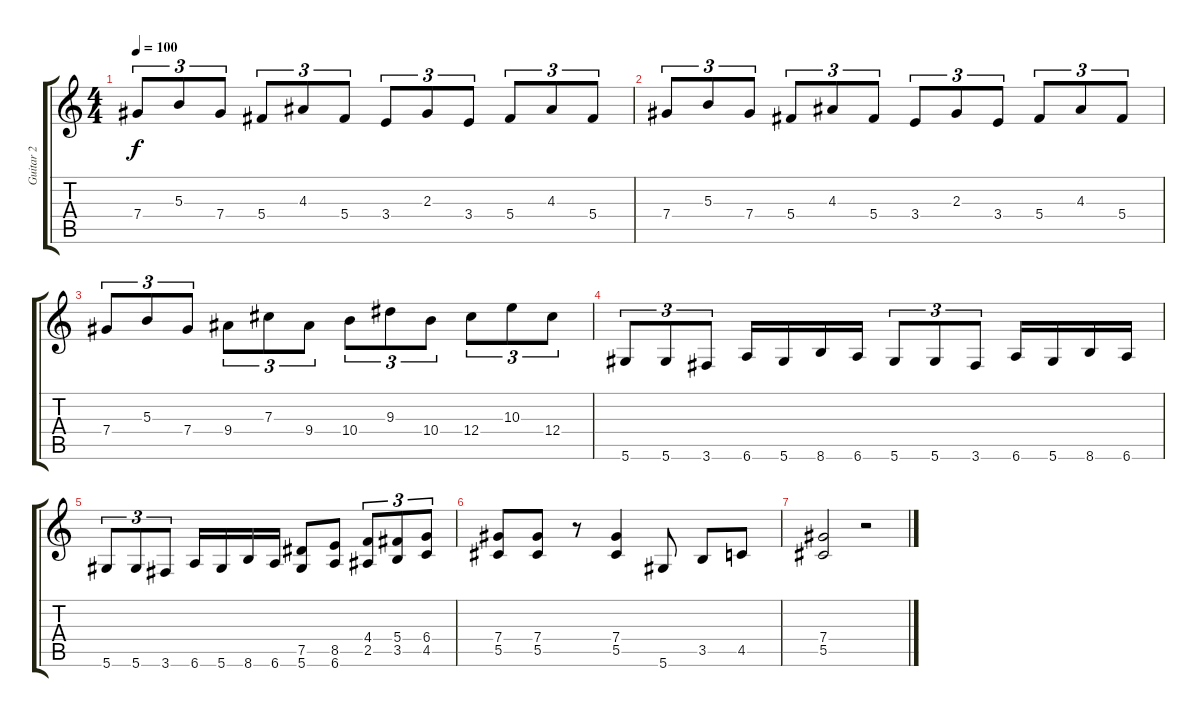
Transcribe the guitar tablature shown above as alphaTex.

\track ("Guitar 2" "Guitar 2") {instrument distortionguitar}
\staff {score tabs}
\tuning (Eb4 Bb3 Gb3 Db3 Ab2 Eb2) {hide}
\ts (4 4)
\tempo 100
\clef g2
\ks c
7.4.8{tu (3 2) dy f} 5.3.8{tu (3 2)} 7.4.8{tu (3 2)} 5.4.8{tu (3 2)} 4.3.8{tu (3 2)} 5.4.8{tu (3 2)} 3.4.8{tu (3 2)} 2.3.8{tu (3 2)} 3.4.8{tu (3 2)} 5.4.8{tu (3 2)} 4.3.8{tu (3 2)} 5.4.8{tu (3 2)} |
7.4.8{tu (3 2)} 5.3.8{tu (3 2)} 7.4.8{tu (3 2)} 5.4.8{tu (3 2)} 4.3.8{tu (3 2)} 5.4.8{tu (3 2)} 3.4.8{tu (3 2)} 2.3.8{tu (3 2)} 3.4.8{tu (3 2)} 5.4.8{tu (3 2)} 4.3.8{tu (3 2)} 5.4.8{tu (3 2)} |
7.4.8{tu (3 2)} 5.3.8{tu (3 2)} 7.4.8{tu (3 2)} 9.4.8{tu (3 2)} 7.3.8{tu (3 2)} 9.4.8{tu (3 2)} 10.4.8{tu (3 2)} 9.3.8{tu (3 2)} 10.4.8{tu (3 2)} 12.4.8{tu (3 2)} 10.3.8{tu (3 2)} 12.4.8{tu (3 2)} |
5.6.8{tu (3 2)} 5.6.8{tu (3 2)} 3.6.8{tu (3 2)} 6.6.16 5.6.16 8.6.16 6.6.16 5.6.8{tu (3 2)} 5.6.8{tu (3 2)} 3.6.8{tu (3 2)} 6.6.16 5.6.16 8.6.16 6.6.16 |
5.6.8{tu (3 2)} 5.6.8{tu (3 2)} 3.6.8{tu (3 2)} 6.6.16 5.6.16 8.6.16 6.6.16 (7.5 5.6).8 (8.5 6.6).8 (4.4 2.5).8{tu (3 2)} (5.4 3.5).8{tu (3 2)} (6.4 4.5).8{tu (3 2)} |
(7.4 5.5).8 (7.4 5.5).8 r.8 (7.4 5.5).4 5.6.8 3.5.8 4.5.8 |
(7.4 5.5).2 r.2
